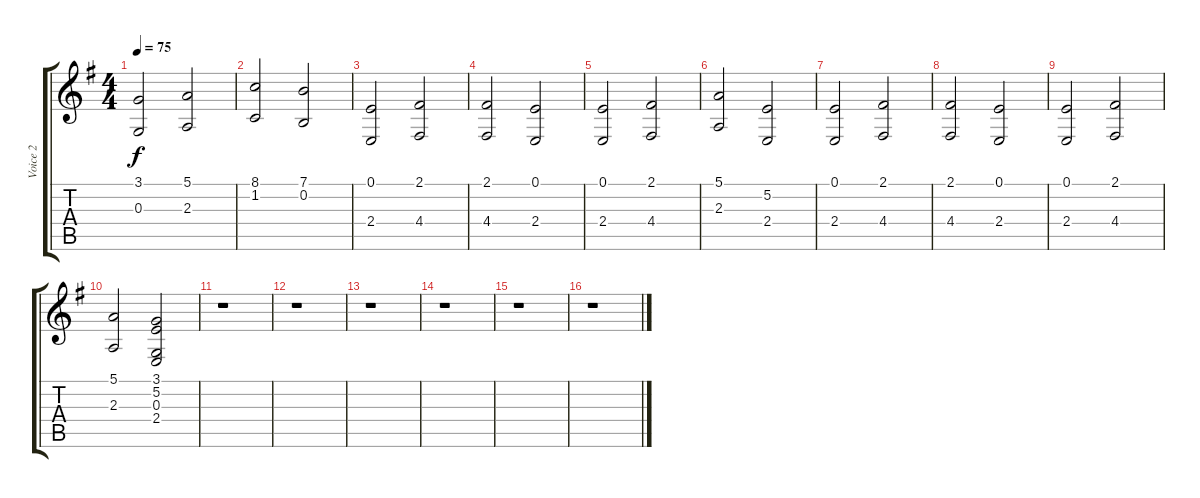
\track ("Voice 2" "Voice 2") {instrument stringensemble1}
\staff {score tabs}
\tuning (E4 B3 G3 D3 A2 E2) {hide}
\ts (4 4)
\tempo 75
\clef g2
\ks eminor
(3.1 0.3).2{dy f} (5.1 2.3).2 |
(8.1 1.2).2 (7.1 0.2).2 |
(0.1 2.4).2 (2.1 4.4).2 |
(2.1 4.4).2 (0.1 2.4).2 |
(0.1 2.4).2 (2.1 4.4).2 |
(5.1 2.3).2 (5.2 2.4).2 |
(0.1 2.4).2 (2.1 4.4).2 |
(2.1 4.4).2 (0.1 2.4).2 |
(0.1 2.4).2 (2.1 4.4).2 |
(5.1 2.3).2 (3.1 5.2 0.3 2.4).2 |
r.1 |
r.1 |
r.1 |
r.1 |
r.1 |
r.1
